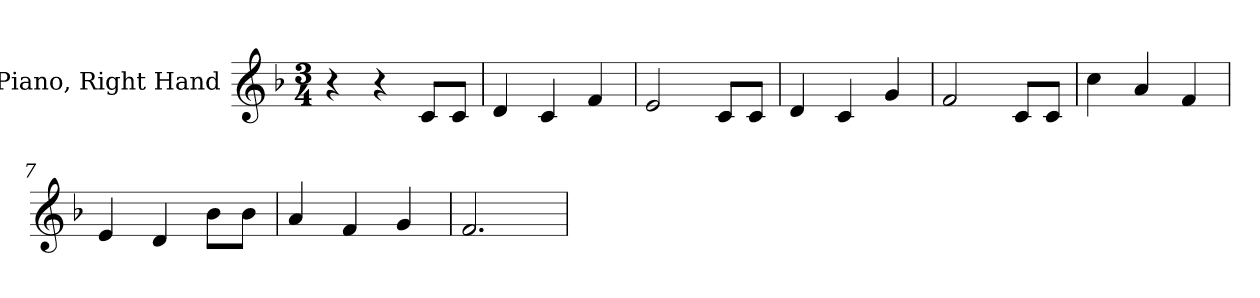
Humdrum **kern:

**kern
*part1
*staff1
*I"Piano, Right Hand
*I'Pno.
*clefG2
*k[b-]
*M3/4
*MM100
=1
4r
4r
8c/L
8c/J
=2
4d/
4c/
4f/
=3
2e/
8c/L
8c/J
=4
4d/
4c/
4g/
=5
2f/
8c/L
8c/J
=6
4cc\
4a/
4f/
=7
4e/
4d/
8b-\L
8b-\J
=8
4a/
4f/
4g/
=9
2.f/
=
*-
